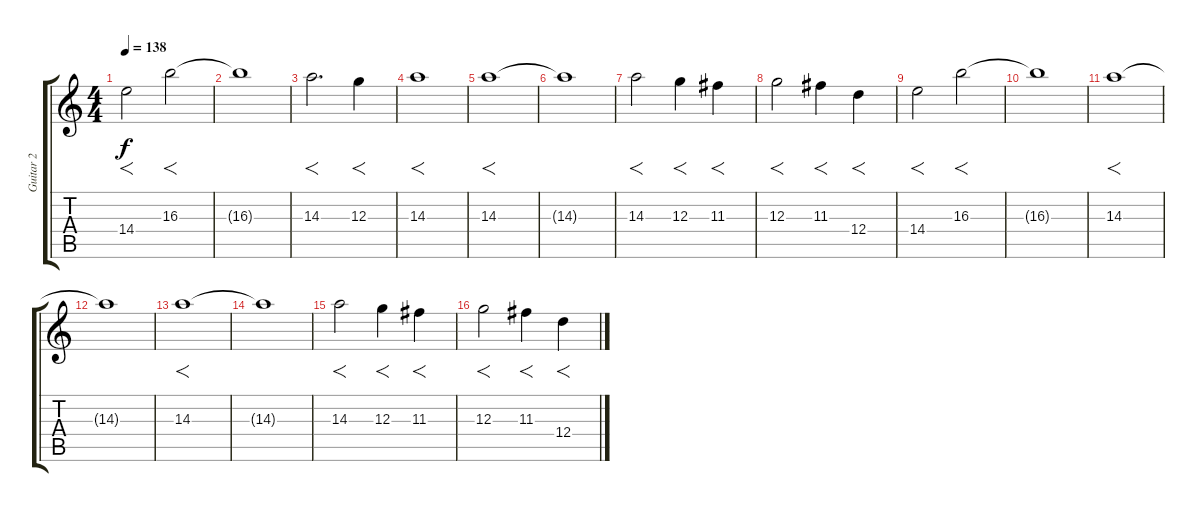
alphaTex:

\track ("Guitar 2" "Guitar 2") {instrument distortionguitar}
\staff {score tabs}
\tuning (E4 B3 G3 D3 A2 E2) {hide}
\ts (4 4)
\tempo 138
\clef g2
\ks c
14.4.2{f dy f} 16.3.2{f} |
16.3{t}.1 |
14.3.2{f d} 12.3.4{f} |
14.3.1{f} |
14.3.1{f} |
14.3{t}.1 |
14.3.2{f} 12.3.4{f} 11.3.4{f} |
12.3.2{f} 11.3.4{f} 12.4.4{f} |
14.4.2{f} 16.3.2{f} |
16.3{t}.1 |
14.3.1{f} |
14.3{t}.1 |
14.3.1{f} |
14.3{t}.1 |
14.3.2{f} 12.3.4{f} 11.3.4{f} |
12.3.2{f} 11.3.4{f} 12.4.4{f}
